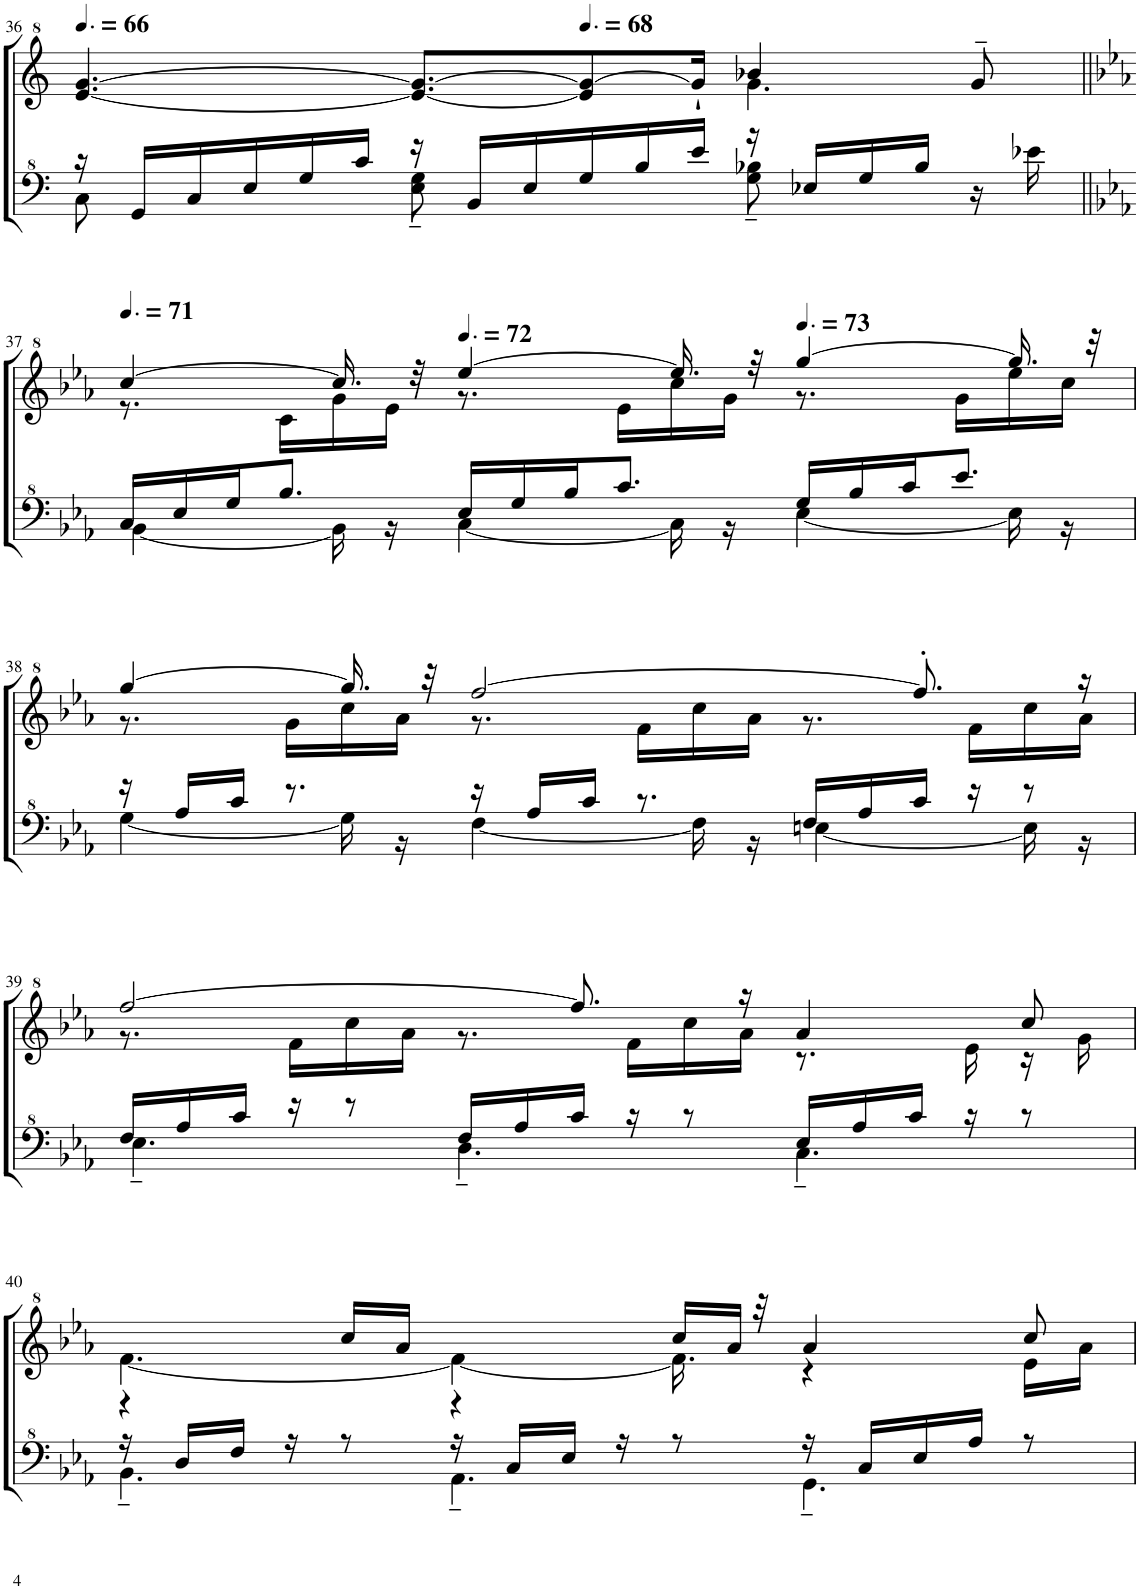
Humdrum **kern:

**kern	**kern
*part1	*part1
*staff2	*staff1
*I"Model III	*
!!LO:PB:g=z
*clefF^4	*clefG^2
*k[]	*k[]
*M9/8	*M9/8
*MM99	*MM99
=36	=36
*^	*^
16r	8c\	[4.ee/ [4.gg/	2.ryy
16G/LL	.	.	.
16c/	4ryy	.	.
16e/	.	.	.
16g/	.	.	.
16cc/JJ	.	.	.
16r	8e\~ 8g\~	8.ee/_ 8.gg/_L	.
16B/LL	.	.	.
16e/	4ryy	.	.
*	*	*MM102	*
16g/	.	8ee/] 8gg/_	.
16b/	.	.	.
16ee/JJ	.	16gg`/Jk]	.
16r	8g\~ 8b-X\~	4bb-X/	4.gg\
16e-X/LL	.	.	.
16g/	4ryy	.	.
16b-/JJ	.	.	.
16r	.	8gg~/	.
16ee-X\	.	.	.
!!LO:LB:g=z	!!
=37||	=37||	=37||	=37||
*k[b-e-a-]	*	*k[b-e-a-]	*
*	*	*MM107	*
16c/LL	[4B-\	[4ccc/	8.r
16e-/	.	.	.
16g/J	.	.	.
8.b-/J	.	.	16cc\LL
.	16B-\]	16.ccc/]	16gg\
.	16r	.	16ee-\JJ
.	.	32r	.
*	*	*MM108	*
16e-/LL	[4c\	[4eee-/	8.r
16g/	.	.	.
16b-/J	.	.	.
8.cc/J	.	.	16ee-\LL
.	16c\]	16.eee-/]	16ccc\
.	16r	.	16gg\JJ
.	.	32r	.
*	*	*MM110	*
16g/LL	[4e-\	[4ggg/	8.r
16b-/	.	.	.
16cc/J	.	.	.
8.ee-/J	.	.	16gg\LL
.	16e-\]	16.ggg/]	16eee-\
.	16r	.	16ccc\JJ
.	.	32r	.
!!LO:LB:g=z	!!
=38	=38	=38	=38
16r	[4g\	[4ggg/	8.r
16a-/LL	.	.	.
16cc/JJ	.	.	.
8.r	.	.	16gg\LL
.	16g\]	16.ggg/]	16ccc\
.	16r	.	16aa-\JJ
.	.	32r	.
16r	[4f\	[2fff/	8.r
16a-/LL	.	.	.
16cc/JJ	.	.	.
8.r	.	.	16ff\LL
.	16f\]	.	16ccc\
.	16r	.	16aa-\JJ
16f/LL	[4en\	.	8.r
16a-/	.	.	.
16cc/JJ	.	8.fff'/]	.
16r	.	.	16ff\LL
8r	16e\]	.	16ccc\
.	16r	16r	16aa-\JJ
!!LO:LB:g=z	!!
=39	=39	=39	=39
16f/LL	4.e-~\	[2fff/	8.r
16a-/	.	.	.
16cc/JJ	.	.	.
16r	.	.	16ff\LL
8r	.	.	16ccc\
.	.	.	16aa-\JJ
16f/LL	4.d~\	.	8.r
16a-/	.	.	.
16cc/JJ	.	8.fff/]	.
16r	.	.	16ff\LL
8r	.	.	16ccc\
.	.	16r	16aa-\JJ
16e-/LL	4.c~\	4aa-/	8.r
16a-/	.	.	.
16cc/JJ	.	.	.
16r	.	.	16ee-\
8r	.	8ccc/	16r
.	.	.	16gg\
!!LO:LB:g=z	!!
=40	=40	=40	=40
16r	4.B-~\	[4.ff\	4r
16d/LL	.	.	.
16f/JJ	.	.	.
16r	.	.	.
8r	.	.	16ccc/LL
.	.	.	16aa-/JJ
16r	4.A-~\	4ff\_	4r
16c/LL	.	.	.
16e-/JJ	.	.	.
16r	.	.	.
8r	.	16.ff\]	16ccc/LL
.	.	.	16aa-/JJ
.	.	32r	.
16r	4.G~\	4aa-/	4r
16c/LL	.	.	.
16e-/	.	.	.
16a-/JJ	.	.	.
8r	.	8ccc/	16ee-\LL
.	.	.	16aa-\JJ
*v	*v	*	*
*	*v	*v
=	=
*-	*-
